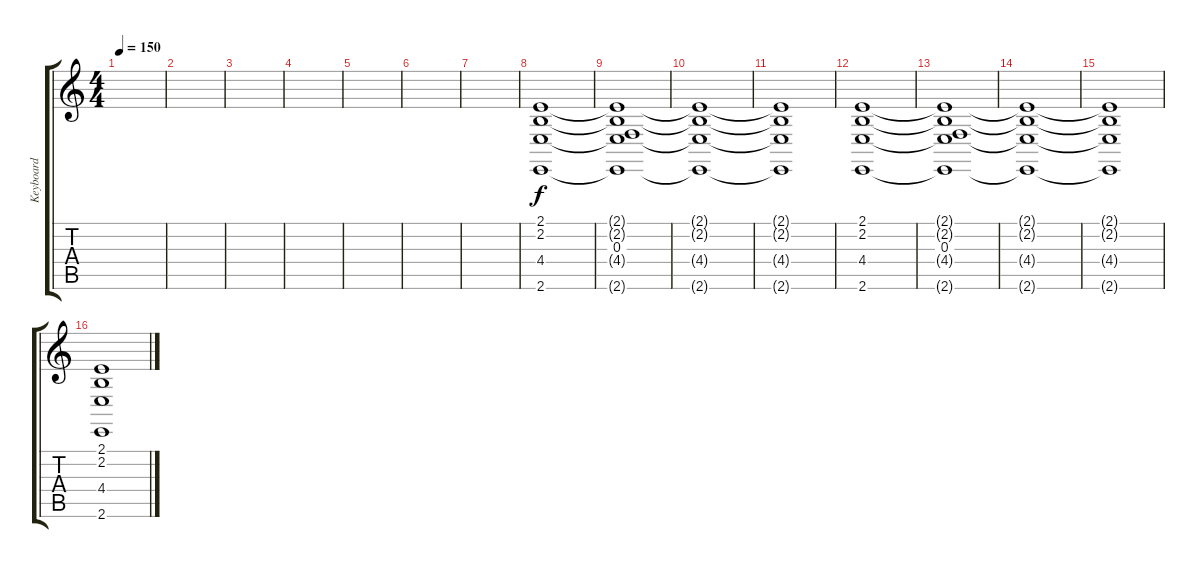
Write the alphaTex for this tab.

\track ("Keyboard" "Keyboard") {instrument stringensemble1}
\staff {score tabs}
\tuning (D4 A3 F3 C3 G2 D2) {hide}
\ts (4 4)
\tempo 150
\clef g2
\ks c
|
|
|
|
|
|
|
(2.1 2.2 4.4 2.6).1 |
(2.1{t} 2.2{t} 0.3 4.4{t} 2.6{t}).1 |
(2.1{t} 2.2{t} 4.4{t} 2.6{t}).1 |
(2.1{t} 2.2{t} 4.4{t} 2.6{t}).1 |
(2.1 2.2 4.4 2.6).1 |
(2.1{t} 2.2{t} 0.3 4.4{t} 2.6{t}).1 |
(2.1{t} 2.2{t} 4.4{t} 2.6{t}).1 |
(2.1{t} 2.2{t} 4.4{t} 2.6{t}).1 |
(2.1 2.2 4.4 2.6).1
